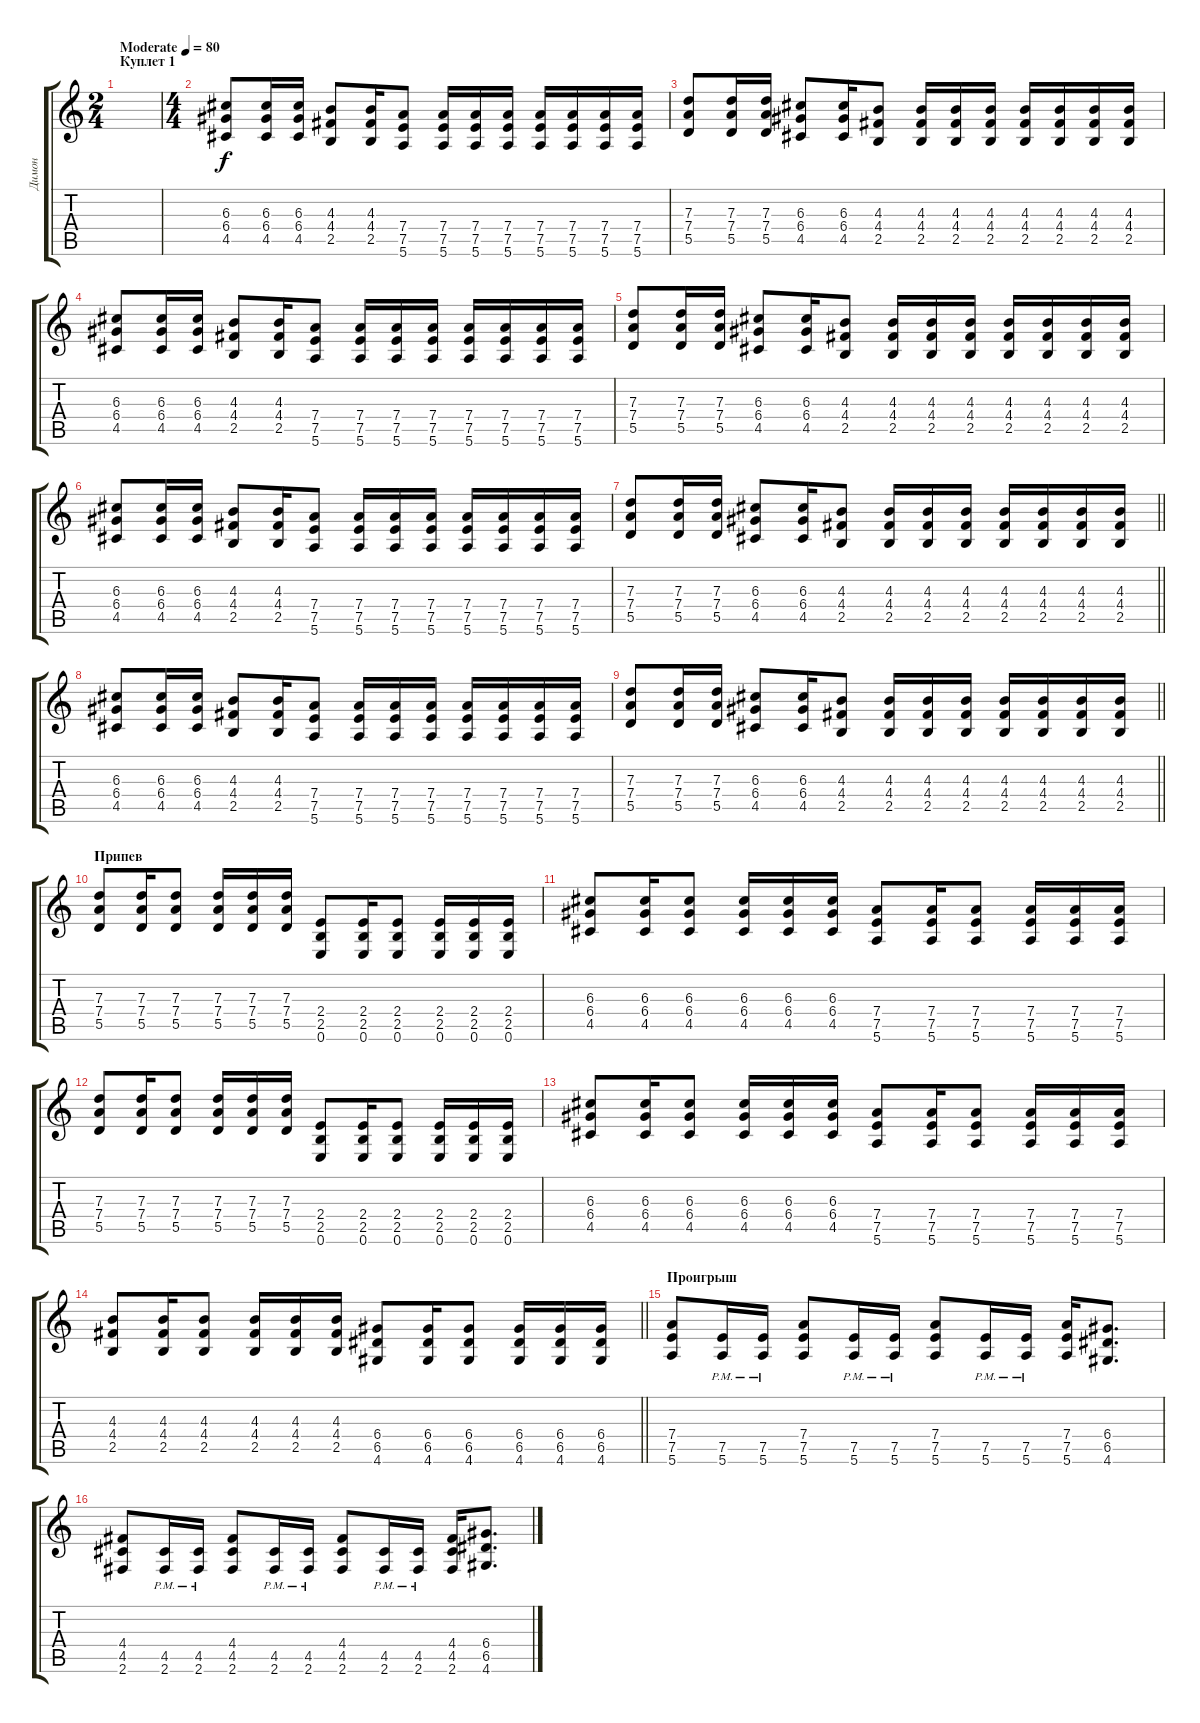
\track ("Димон" "Димон") {instrument distortionguitar}
\staff {score tabs}
\tuning (E4 B3 G3 D3 A2 E2) {hide}
\ts (2 4)
\section ("" "Куплет 1")
\tempo (80 "Moderate")
\clef g2
\ks c
|
\ts (4 4)
(6.3 6.4 4.5).8{volume 7} (6.3 6.4 4.5).16 (6.3 6.4 4.5).16 (4.3 4.4 2.5).8 (4.3 4.4 2.5).16 (7.4 7.5 5.6).8 (7.4 7.5 5.6).16 (7.4 7.5 5.6).16 (7.4 7.5 5.6).16 (7.4 7.5 5.6).16 (7.4 7.5 5.6).16 (7.4 7.5 5.6).16 (7.4 7.5 5.6).16 |
(7.3 7.4 5.5).8 (7.3 7.4 5.5).16 (7.3 7.4 5.5).16 (6.3 6.4 4.5).8 (6.3 6.4 4.5).16 (4.3 4.4 2.5).8 (4.3 4.4 2.5).16 (4.3 4.4 2.5).16 (4.3 4.4 2.5).16 (4.3 4.4 2.5).16 (4.3 4.4 2.5).16 (4.3 4.4 2.5).16 (4.3 4.4 2.5).16 |
(6.3 6.4 4.5).8 (6.3 6.4 4.5).16 (6.3 6.4 4.5).16 (4.3 4.4 2.5).8 (4.3 4.4 2.5).16 (7.4 7.5 5.6).8 (7.4 7.5 5.6).16 (7.4 7.5 5.6).16 (7.4 7.5 5.6).16 (7.4 7.5 5.6).16 (7.4 7.5 5.6).16 (7.4 7.5 5.6).16 (7.4 7.5 5.6).16 |
(7.3 7.4 5.5).8 (7.3 7.4 5.5).16 (7.3 7.4 5.5).16 (6.3 6.4 4.5).8 (6.3 6.4 4.5).16 (4.3 4.4 2.5).8 (4.3 4.4 2.5).16 (4.3 4.4 2.5).16 (4.3 4.4 2.5).16 (4.3 4.4 2.5).16 (4.3 4.4 2.5).16 (4.3 4.4 2.5).16 (4.3 4.4 2.5).16 |
(6.3 6.4 4.5).8{volume 9} (6.3 6.4 4.5).16 (6.3 6.4 4.5).16 (4.3 4.4 2.5).8 (4.3 4.4 2.5).16 (7.4 7.5 5.6).8 (7.4 7.5 5.6).16 (7.4 7.5 5.6).16 (7.4 7.5 5.6).16 (7.4 7.5 5.6).16 (7.4 7.5 5.6).16 (7.4 7.5 5.6).16 (7.4 7.5 5.6).16 |
\barLineRight lightlight
(7.3 7.4 5.5).8 (7.3 7.4 5.5).16 (7.3 7.4 5.5).16 (6.3 6.4 4.5).8 (6.3 6.4 4.5).16 (4.3 4.4 2.5).8 (4.3 4.4 2.5).16 (4.3 4.4 2.5).16 (4.3 4.4 2.5).16 (4.3 4.4 2.5).16 (4.3 4.4 2.5).16 (4.3 4.4 2.5).16 (4.3 4.4 2.5).16 |
(6.3 6.4 4.5).8 (6.3 6.4 4.5).16 (6.3 6.4 4.5).16 (4.3 4.4 2.5).8 (4.3 4.4 2.5).16 (7.4 7.5 5.6).8 (7.4 7.5 5.6).16 (7.4 7.5 5.6).16 (7.4 7.5 5.6).16 (7.4 7.5 5.6).16 (7.4 7.5 5.6).16 (7.4 7.5 5.6).16 (7.4 7.5 5.6).16 |
\barLineRight lightlight
(7.3 7.4 5.5).8 (7.3 7.4 5.5).16 (7.3 7.4 5.5).16 (6.3 6.4 4.5).8 (6.3 6.4 4.5).16 (4.3 4.4 2.5).8 (4.3 4.4 2.5).16 (4.3 4.4 2.5).16 (4.3 4.4 2.5).16 (4.3 4.4 2.5).16 (4.3 4.4 2.5).16 (4.3 4.4 2.5).16 (4.3 4.4 2.5).16 |
\section ("" "Припев")
(7.3 7.4 5.5).8 (7.3 7.4 5.5).16 (7.3 7.4 5.5).8 (7.3 7.4 5.5).16 (7.3 7.4 5.5).16 (7.3 7.4 5.5).16 (2.4 2.5 0.6).8 (2.4 2.5 0.6).16 (2.4 2.5 0.6).8 (2.4 2.5 0.6).16 (2.4 2.5 0.6).16 (2.4 2.5 0.6).16 |
(6.3 6.4 4.5).8 (6.3 6.4 4.5).16 (6.3 6.4 4.5).8 (6.3 6.4 4.5).16 (6.3 6.4 4.5).16 (6.3 6.4 4.5).16 (7.4 7.5 5.6).8 (7.4 7.5 5.6).16 (7.4 7.5 5.6).8 (7.4 7.5 5.6).16 (7.4 7.5 5.6).16 (7.4 7.5 5.6).16 |
(7.3 7.4 5.5).8 (7.3 7.4 5.5).16 (7.3 7.4 5.5).8 (7.3 7.4 5.5).16 (7.3 7.4 5.5).16 (7.3 7.4 5.5).16 (2.4 2.5 0.6).8 (2.4 2.5 0.6).16 (2.4 2.5 0.6).8 (2.4 2.5 0.6).16 (2.4 2.5 0.6).16 (2.4 2.5 0.6).16 |
(6.3 6.4 4.5).8 (6.3 6.4 4.5).16 (6.3 6.4 4.5).8 (6.3 6.4 4.5).16 (6.3 6.4 4.5).16 (6.3 6.4 4.5).16 (7.4 7.5 5.6).8 (7.4 7.5 5.6).16 (7.4 7.5 5.6).8 (7.4 7.5 5.6).16 (7.4 7.5 5.6).16 (7.4 7.5 5.6).16 |
\barLineRight lightlight
(4.3 4.4 2.5).8 (4.3 4.4 2.5).16 (4.3 4.4 2.5).8 (4.3 4.4 2.5).16 (4.3 4.4 2.5).16 (4.3 4.4 2.5).16 (6.4 6.5 4.6).8 (6.4 6.5 4.6).16 (6.4 6.5 4.6).8 (6.4 6.5 4.6).16 (6.4 6.5 4.6).16 (6.4 6.5 4.6).16 |
\section ("" "Проигрыш")
(7.4 7.5 5.6).8 (7.5{pm} 5.6{pm}).16 (7.5{pm} 5.6{pm}).16 (7.4 7.5 5.6).8 (7.5{pm} 5.6{pm}).16 (7.5{pm} 5.6{pm}).16 (7.4 7.5 5.6).8 (7.5{pm} 5.6{pm}).16 (7.5{pm} 5.6{pm}).16 (7.4 7.5 5.6).16 (6.4 6.5 4.6).8{d} |
(4.4 4.5 2.6).8 (4.5{pm} 2.6{pm}).16 (4.5{pm} 2.6{pm}).16 (4.4 4.5 2.6).8 (4.5{pm} 2.6{pm}).16 (4.5{pm} 2.6{pm}).16 (4.4 4.5 2.6).8 (4.5{pm} 2.6{pm}).16 (4.5{pm} 2.6{pm}).16 (4.4 4.5 2.6).16 (6.4 6.5 4.6).8{d}
